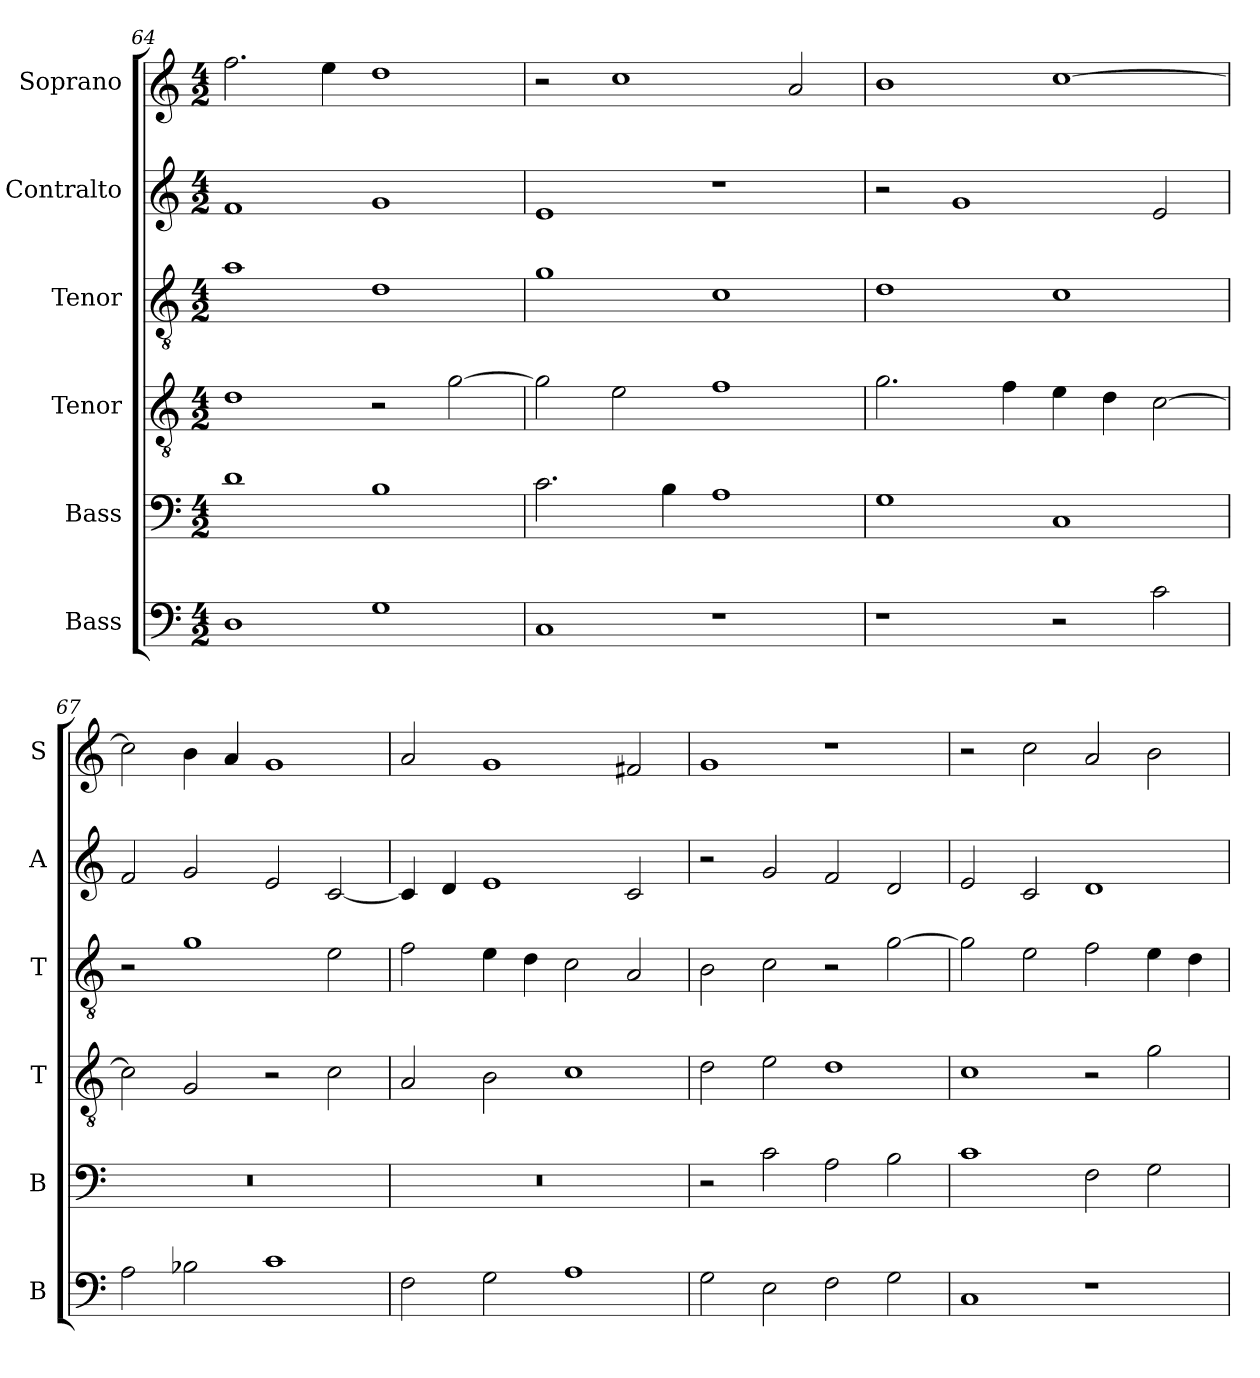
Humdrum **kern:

**kern	**kern	**kern	**kern	**kern	**kern
*part6	*part5	*part4	*part3	*part2	*part1
*staff6	*staff5	*staff4	*staff3	*staff2	*staff1
*I"Bass	*I"Bass	*I"Tenor	*I"Tenor	*I"Contralto	*I"Soprano
*I'B	*I'B	*I'T	*I'T	*I'A	*I'S
*clefF4	*clefF4	*clefGv2	*clefGv2	*clefG2	*clefG2
*k[]	*k[]	*k[]	*k[]	*k[]	*k[]
*C:ion	*C:ion	*C:ion	*C:ion	*C:ion	*C:ion
*M4/2	*M4/2	*M4/2	*M4/2	*M4/2	*M4/2
=64	=64	=64	=64	=64	=64
1D	1d	1d	1a	1f	2.ff
.	.	.	.	.	4ee
1G	1B	2r	1d	1g	1dd
.	.	[2g	.	.	.
=65	=65	=65	=65	=65	=65
1C	2.c	2g]	1g	1e	2r
.	.	2e	.	.	1cc
.	4B	.	.	.	.
1r	1A	1f	1c	1r	.
.	.	.	.	.	2a
=66	=66	=66	=66	=66	=66
1r	1G	2.g	1d	2r	1b
.	.	.	.	1g	.
.	.	4f	.	.	.
2r	1C	4e	1c	.	[1cc
.	.	4d	.	.	.
2c	.	[2c	.	2e	.
=67	=67	=67	=67	=67	=67
2A	0r	2c]	2r	2f	2cc]
2B-X	.	2G	1g	2g	4b
.	.	.	.	.	4a
1c	.	2r	.	2e	1g
.	.	2c	2e	[2c	.
=68	=68	=68	=68	=68	=68
2F	0r	2A	2f	4c]	2a
.	.	.	.	4d	.
2G	.	2B	4e	1e	1g
.	.	.	4d	.	.
1A	.	1c	2c	.	.
.	.	.	2A	2c	2f#X
=69	=69	=69	=69	=69	=69
2G	2r	2d	2B	2r	1g
2E	2c	2e	2c	2g	.
2F	2A	1d	2r	2f	1r
2G	2B	.	[2g	2d	.
=70	=70	=70	=70	=70	=70
1C	1c	1c	2g]	2e	2r
.	.	.	2e	2c	2cc
1r	2F	2r	2f	1d	2a
.	2G	2g	4e	.	2b
.	.	.	4d	.	.
=	=	=	=	=	=
*-	*-	*-	*-	*-	*-
